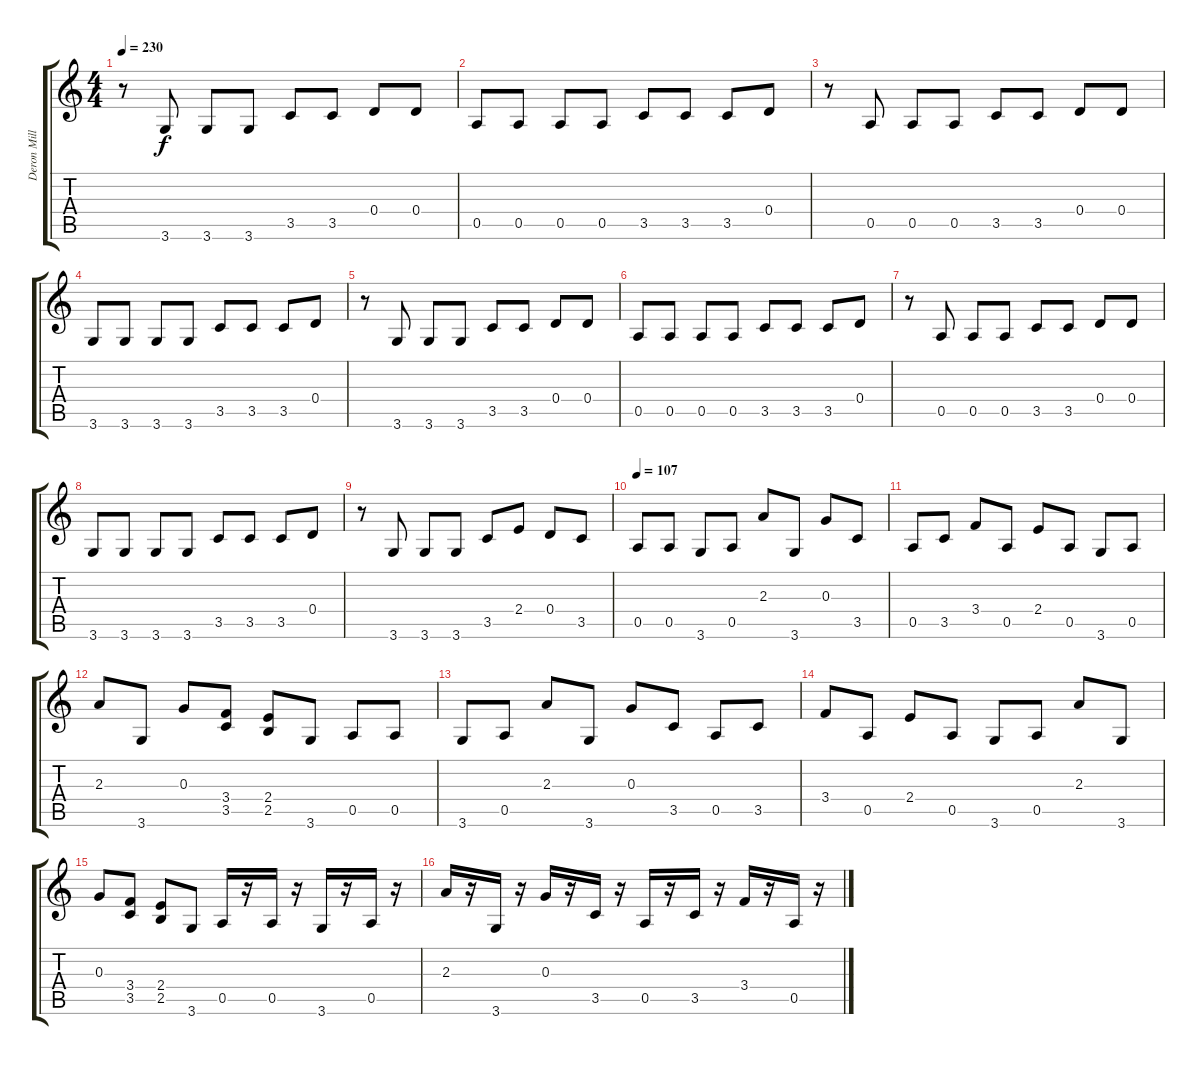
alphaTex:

\track ("Deron Miller (lead guitar)" "Deron Mill") {instrument distortionguitar}
\staff {score tabs}
\tuning (E4 B3 G3 D3 A2 E2) {hide}
\ts (4 4)
\tempo 230
\clef g2
\ks c
r.8{dy f} 3.6.8 3.6.8 3.6.8 3.5.8 3.5.8 0.4.8 0.4.8 |
0.5.8 0.5.8 0.5.8 0.5.8 3.5.8 3.5.8 3.5.8 0.4.8 |
r.8 0.5.8 0.5.8 0.5.8 3.5.8 3.5.8 0.4.8 0.4.8 |
3.6.8 3.6.8 3.6.8 3.6.8 3.5.8 3.5.8 3.5.8 0.4.8 |
r.8 3.6.8 3.6.8 3.6.8 3.5.8 3.5.8 0.4.8 0.4.8 |
0.5.8 0.5.8 0.5.8 0.5.8 3.5.8 3.5.8 3.5.8 0.4.8 |
r.8 0.5.8 0.5.8 0.5.8 3.5.8 3.5.8 0.4.8 0.4.8 |
3.6.8 3.6.8 3.6.8 3.6.8 3.5.8 3.5.8 3.5.8 0.4.8 |
r.8 3.6.8 3.6.8 3.6.8 3.5.8 2.4.8 0.4.8 3.5.8 |
\tempo 107
0.5.8 0.5.8 3.6.8 0.5.8 2.3.8 3.6.8 0.3.8 3.5.8 |
0.5.8 3.5.8 3.4.8 0.5.8 2.4.8 0.5.8 3.6.8 0.5.8 |
2.3.8 3.6.8 0.3.8 (3.4 3.5).8 (2.4 2.5).8 3.6.8 0.5.8 0.5.8 |
3.6.8 0.5.8 2.3.8 3.6.8 0.3.8 3.5.8 0.5.8 3.5.8 |
3.4.8 0.5.8 2.4.8 0.5.8 3.6.8 0.5.8 2.3.8 3.6.8 |
0.3.8 (3.4 3.5).8 (2.4 2.5).8 3.6.8 0.5.16{instrument electricguitarclean} r.16 0.5.16 r.16 3.6.16 r.16 0.5.16 r.16 |
2.3.16 r.16 3.6.16 r.16 0.3.16 r.16 3.5.16 r.16 0.5.16 r.16 3.5.16 r.16 3.4.16 r.16 0.5.16 r.16
